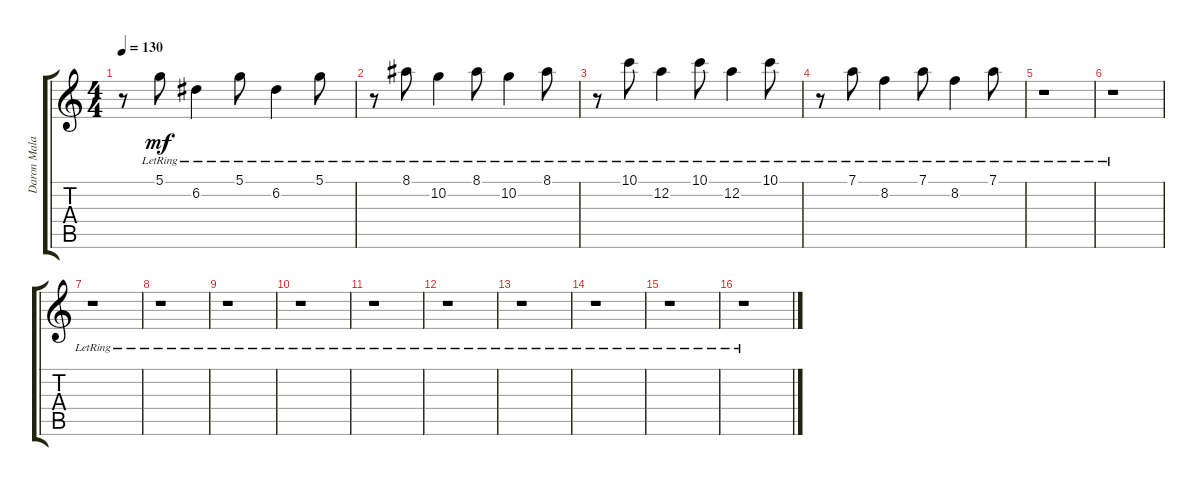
\track ("Daron Malakian" "Daron Mala") {instrument acousticguitarsteel}
\staff {score tabs}
\tuning (D4 A3 F3 C3 G2 C2) {hide}
\ts (4 4)
\tempo 130
\clef g2
\ks c
r.8{dy mf} 5.1{lr}.8 6.2{lr}.4 5.1{lr}.8 6.2{lr}.4 5.1{lr}.8 |
r.8 8.1{lr}.8 10.2{lr}.4 8.1{lr}.8 10.2{lr}.4 8.1{lr}.8 |
r.8 10.1{lr}.8 12.2{lr}.4 10.1{lr}.8 12.2{lr}.4 10.1{lr}.8 |
r.8 7.1{lr}.8 8.2{lr}.4 7.1{lr}.8 8.2{lr}.4 7.1{lr}.8 |
r.1 |
r.1 |
r.1 |
r.1 |
r.1 |
r.1 |
r.1 |
r.1 |
r.1 |
r.1 |
r.1 |
r.1
